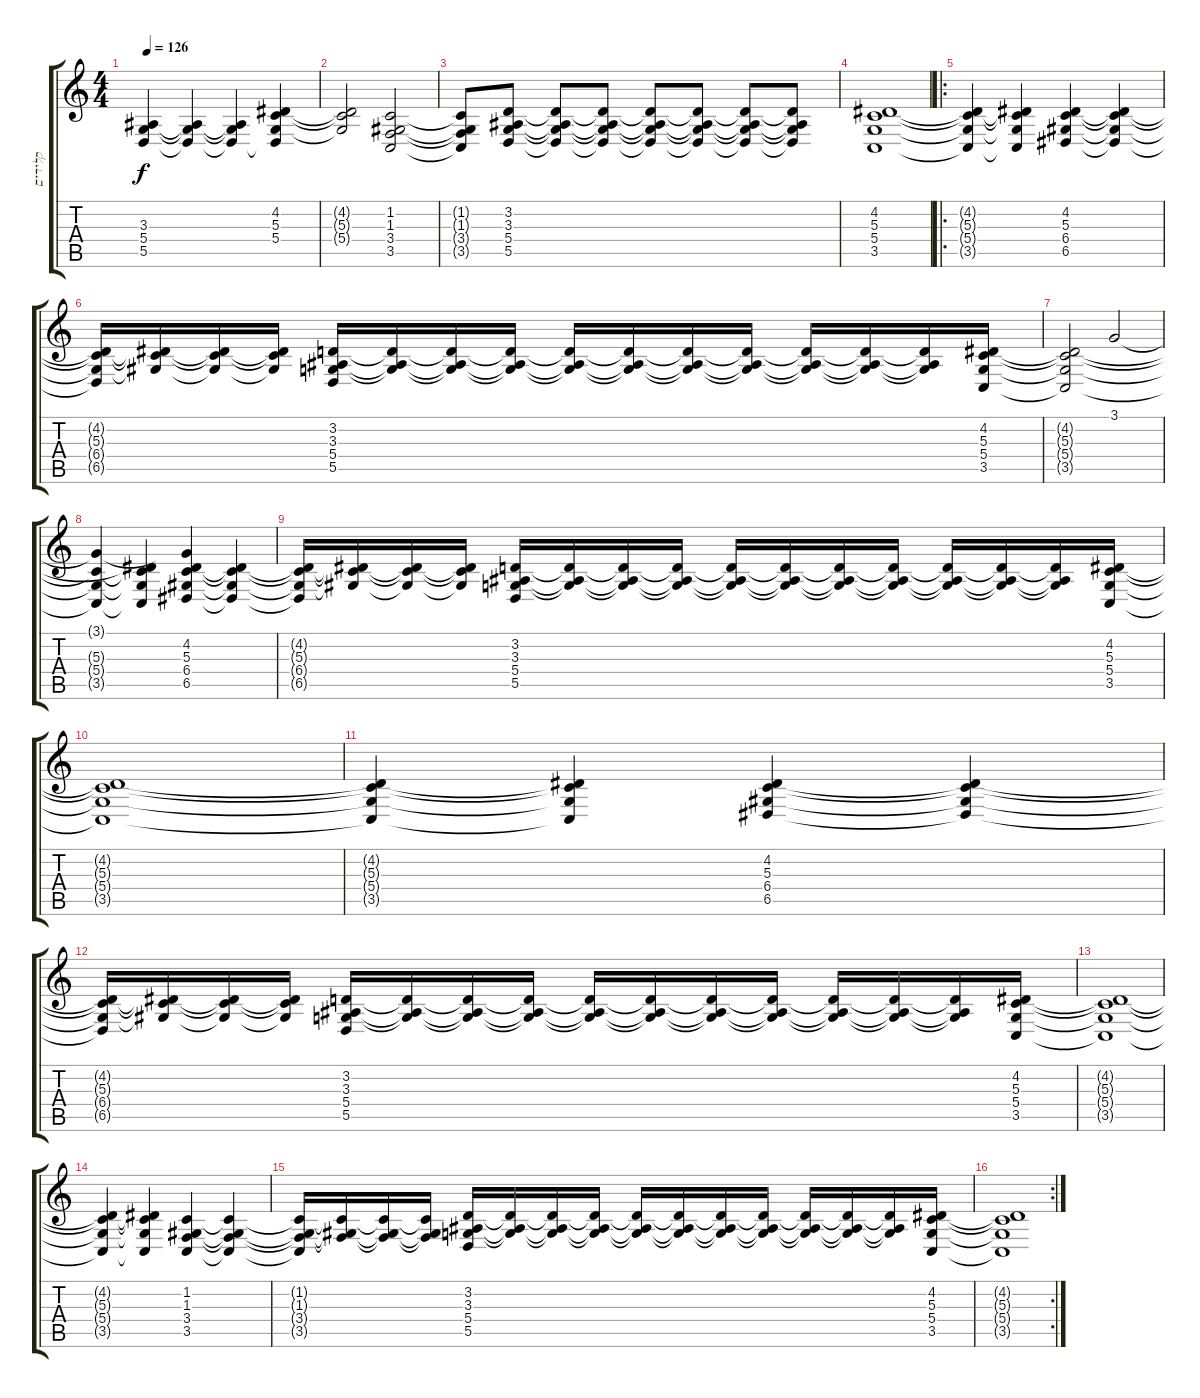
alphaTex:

\track ("קלידים" "קלידים") {instrument synthstrings1}
\staff {score tabs}
\tuning (E4 B3 G3 D3 A2 E2) {hide}
\ts (4 4)
\tempo 126
\clef g2
\ks c
(3.3{t} 5.4{t} 5.5{t}).4{dy f} (3.3{t} 5.4{t} 5.5{t}).4 (3.3{t} 5.4{t} 5.5{t}).4 (4.2 5.3 5.4 5.5{t}).4 |
(4.2{t} 5.3{t} 5.4{t}).2 (1.2 1.3 3.4 3.5).2 |
(1.2{t} 1.3{t} 3.4{t} 3.5{t}).8 (3.2 3.3 5.4 5.5).8 (3.2{t} 3.3{t} 5.4{t} 5.5{t}).8 (3.2{t} 3.3{t} 5.4{t} 5.5{t}).8 (3.2{t} 3.3{t} 5.4{t} 5.5{t}).8 (3.2{t} 3.3{t} 5.4{t} 5.5{t}).8 (3.2{t} 3.3{t} 5.4{t} 5.5{t}).8 (3.2{t} 3.3{t} 5.4{t} 5.5{t}).8 |
(4.2 5.3 5.4 3.5).1 |
\ro
(4.2{t} 5.3{t} 5.4{t} 3.5{t}).4 (4.2{t} 5.3{t} 5.4{t} 3.5{t}).4 (4.2 5.3 6.4 6.5).4 (4.2{t} 5.3{t} 6.4{t} 6.5{t}).4 |
(4.2{t} 5.3{t} 6.4{t} 6.5{t}).16 (4.2{t} 5.3{t} 6.4{t}).16 (4.2{t} 5.3{t} 6.4{t}).16 (4.2{t} 5.3{t} 6.4{t}).16 (3.2 3.3 5.4 5.5).16 (3.2{t} 3.3{t} 5.4{t}).16 (3.2{t} 3.3{t} 5.4{t}).16 (3.2{t} 3.3{t} 5.4{t}).16 (3.2{t} 3.3{t} 5.4{t}).16 (3.2{t} 3.3{t} 5.4{t}).16 (3.2{t} 3.3{t} 5.4{t}).16 (3.2{t} 3.3{t} 5.4{t}).16 (3.2{t} 3.3{t} 5.4{t}).16 (3.2{t} 3.3{t} 5.4{t}).16 (3.2{t} 3.3{t} 5.4{t}).16 (4.2 5.3 5.4 3.5).16 |
(4.2{t} 5.3{t} 5.4{t} 3.5{t}).2 3.1.2 |
(3.1{t} 5.3{t} 5.4{t} 3.5{t}).4 (4.2{t} 5.3{t} 5.4{t} 3.5{t}).4 (3.1{t} 4.2 5.3 6.4 6.5).4 (4.2{t} 5.3{t} 6.4{t} 6.5{t}).4 |
(4.2{t} 5.3{t} 6.4{t} 6.5{t}).16 (4.2{t} 5.3{t} 6.4{t}).16 (4.2{t} 5.3{t} 6.4{t}).16 (4.2{t} 5.3{t} 6.4{t}).16 (3.2 3.3 5.4 5.5).16 (3.2{t} 3.3{t} 5.4{t}).16 (3.2{t} 3.3{t} 5.4{t}).16 (3.2{t} 3.3{t} 5.4{t}).16 (3.2{t} 3.3{t} 5.4{t}).16 (3.2{t} 3.3{t} 5.4{t}).16 (3.2{t} 3.3{t} 5.4{t}).16 (3.2{t} 3.3{t} 5.4{t}).16 (3.2{t} 3.3{t} 5.4{t}).16 (3.2{t} 3.3{t} 5.4{t}).16 (3.2{t} 3.3{t} 5.4{t}).16 (4.2 5.3 5.4 3.5).16 |
(4.2{t} 5.3{t} 5.4{t} 3.5{t}).1 |
(4.2{t} 5.3{t} 5.4{t} 3.5{t}).4 (4.2{t} 5.3{t} 5.4{t} 3.5{t}).4 (4.2 5.3 6.4 6.5).4 (4.2{t} 5.3{t} 6.4{t} 6.5{t}).4 |
(4.2{t} 5.3{t} 6.4{t} 6.5{t}).16 (4.2{t} 5.3{t} 6.4{t}).16 (4.2{t} 5.3{t} 6.4{t}).16 (4.2{t} 5.3{t} 6.4{t}).16 (3.2 3.3 5.4 5.5).16 (3.2{t} 3.3{t} 5.4{t}).16 (3.2{t} 3.3{t} 5.4{t}).16 (3.2{t} 3.3{t} 5.4{t}).16 (3.2{t} 3.3{t} 5.4{t}).16 (3.2{t} 3.3{t} 5.4{t}).16 (3.2{t} 3.3{t} 5.4{t}).16 (3.2{t} 3.3{t} 5.4{t}).16 (3.2{t} 3.3{t} 5.4{t}).16 (3.2{t} 3.3{t} 5.4{t}).16 (3.2{t} 3.3{t} 5.4{t}).16 (4.2 5.3 5.4 3.5).16 |
(4.2{t} 5.3{t} 5.4{t} 3.5{t}).1 |
(4.2{t} 5.3{t} 5.4{t} 3.5{t}).4 (4.2{t} 5.3{t} 5.4{t} 3.5{t}).4 (1.2 1.3 3.4 3.5).4 (1.2{t} 1.3{t} 3.4{t} 3.5{t}).4 |
(1.2{t} 1.3{t} 3.4{t} 3.5{t}).16 (1.2{t} 1.3{t} 3.4{t}).16 (1.2{t} 1.3{t} 3.4{t}).16 (1.2{t} 1.3{t} 3.4{t}).16 (3.2 3.3 5.4 5.5).16 (3.2{t} 3.3{t} 5.4{t}).16 (3.2{t} 3.3{t} 5.4{t}).16 (3.2{t} 3.3{t} 5.4{t}).16 (3.2{t} 3.3{t} 5.4{t}).16 (3.2{t} 3.3{t} 5.4{t}).16 (3.2{t} 3.3{t} 5.4{t}).16 (3.2{t} 3.3{t} 5.4{t}).16 (3.2{t} 3.3{t} 5.4{t}).16 (3.2{t} 3.3{t} 5.4{t}).16 (3.2{t} 3.3{t} 5.4{t}).16 (4.2 5.3 5.4 3.5).16 |
\rc 2
(4.2{t} 5.3{t} 5.4{t} 3.5{t}).1
